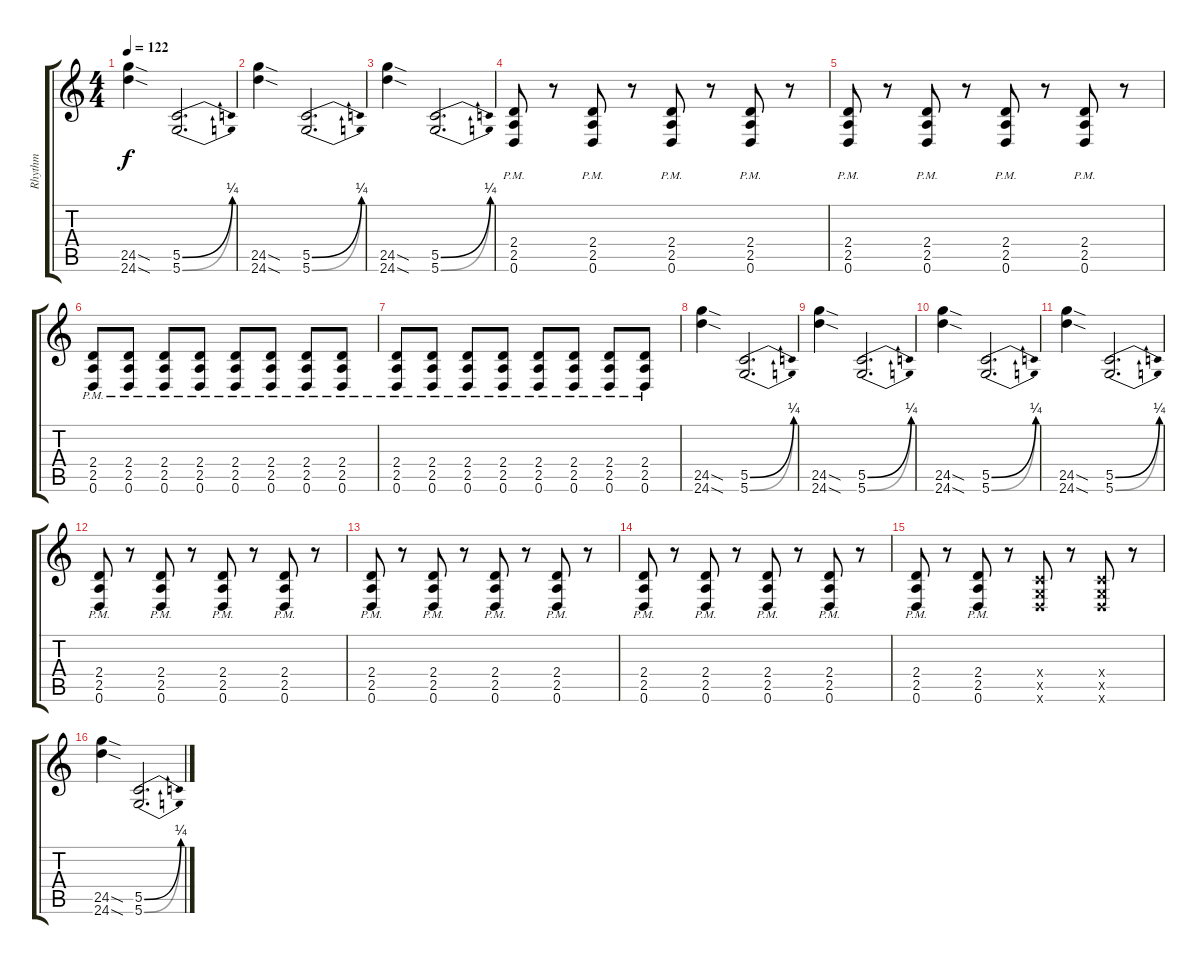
\track ("Rhythm" "Rhythm") {instrument distortionguitar}
\staff {score tabs}
\tuning (D4 A3 F3 C3 G2 D2) {hide}
\ts (4 4)
\tempo 122
\clef g2
\ks c
(24.5{sod} 24.6{sod}).4{dy f} (5.5{be (bend 0 0 60 1)} 5.6{be (bend 0 0 60 1)}).2{d} |
(24.5{sod} 24.6{sod}).4 (5.5{be (bend 0 0 60 1)} 5.6{be (bend 0 0 60 1)}).2{d} |
(24.5{sod} 24.6{sod}).4 (5.5{be (bend 0 0 60 1)} 5.6{be (bend 0 0 60 1)}).2{d} |
(2.4{pm} 2.5{pm} 0.6{pm}).8 r.8 (2.4{pm} 2.5{pm} 0.6{pm}).8 r.8 (2.4{pm} 2.5{pm} 0.6{pm}).8 r.8 (2.4{pm} 2.5{pm} 0.6{pm}).8 r.8 |
(2.4{pm} 2.5{pm} 0.6{pm}).8 r.8 (2.4{pm} 2.5{pm} 0.6{pm}).8 r.8 (2.4{pm} 2.5{pm} 0.6{pm}).8 r.8 (2.4{pm} 2.5{pm} 0.6{pm}).8 r.8 |
(2.4{pm} 2.5{pm} 0.6{pm}).8 (2.4{pm} 2.5{pm} 0.6{pm}).8 (2.4{pm} 2.5{pm} 0.6{pm}).8 (2.4{pm} 2.5{pm} 0.6{pm}).8 (2.4{pm} 2.5{pm} 0.6{pm}).8 (2.4{pm} 2.5{pm} 0.6{pm}).8 (2.4{pm} 2.5{pm} 0.6{pm}).8 (2.4{pm} 2.5{pm} 0.6{pm}).8 |
(2.4{pm} 2.5{pm} 0.6{pm}).8 (2.4{pm} 2.5{pm} 0.6{pm}).8 (2.4{pm} 2.5{pm} 0.6{pm}).8 (2.4{pm} 2.5{pm} 0.6{pm}).8 (2.4{pm} 2.5{pm} 0.6{pm}).8 (2.4{pm} 2.5{pm} 0.6{pm}).8 (2.4{pm} 2.5{pm} 0.6{pm}).8 (2.4{pm} 2.5{pm} 0.6{pm}).8 |
(24.5{sod} 24.6{sod}).4 (5.5{be (bend 0 0 60 1)} 5.6{be (bend 0 0 60 1)}).2{d} |
(24.5{sod} 24.6{sod}).4 (5.5{be (bend 0 0 60 1)} 5.6{be (bend 0 0 60 1)}).2{d} |
(24.5{sod} 24.6{sod}).4 (5.5{be (bend 0 0 60 1)} 5.6{be (bend 0 0 60 1)}).2{d} |
(24.5{sod} 24.6{sod}).4 (5.5{be (bend 0 0 60 1)} 5.6{be (bend 0 0 60 1)}).2{d} |
(2.4{pm} 2.5{pm} 0.6{pm}).8 r.8 (2.4{pm} 2.5{pm} 0.6{pm}).8 r.8 (2.4{pm} 2.5{pm} 0.6{pm}).8 r.8 (2.4{pm} 2.5{pm} 0.6{pm}).8 r.8 |
(2.4{pm} 2.5{pm} 0.6{pm}).8 r.8 (2.4{pm} 2.5{pm} 0.6{pm}).8 r.8 (2.4{pm} 2.5{pm} 0.6{pm}).8 r.8 (2.4{pm} 2.5{pm} 0.6{pm}).8 r.8 |
(2.4{pm} 2.5{pm} 0.6{pm}).8 r.8 (2.4{pm} 2.5{pm} 0.6{pm}).8 r.8 (2.4{pm} 2.5{pm} 0.6{pm}).8 r.8 (2.4{pm} 2.5{pm} 0.6{pm}).8 r.8 |
(2.4{pm} 2.5{pm} 0.6{pm}).8 r.8 (2.4{pm} 2.5{pm} 0.6{pm}).8 r.8 (0.4{x} 0.5{x} 0.6{x}).8 r.8 (0.4{x} 0.5{x} 0.6{x}).8 r.8 |
(24.5{sod} 24.6{sod}).4 (5.5{be (bend 0 0 60 1)} 5.6{be (bend 0 0 60 1)}).2{d}
